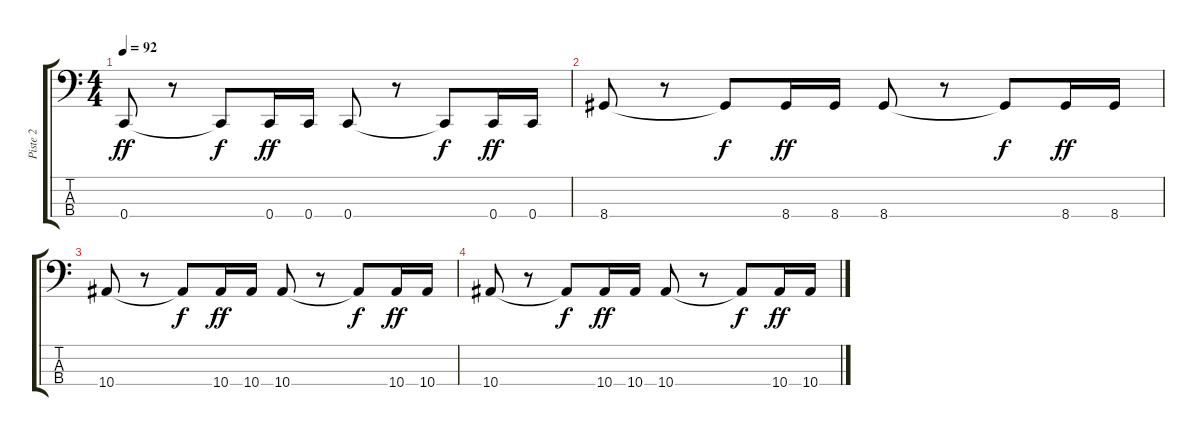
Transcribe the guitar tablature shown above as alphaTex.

\track ("Piste 2" "Piste 2") {instrument electricbasspick}
\staff {score tabs}
\tuning (F2 C2 G1 C1) {hide}
\ts (4 4)
\tempo 92
\clef f4
\ks c
0.4.8{dy ff} r.8 0.4{t}.8{dy f} 0.4.16{dy ff} 0.4.16 0.4.8 r.8 0.4{t}.8{dy f} 0.4.16{dy ff} 0.4.16 |
8.4.8 r.8 8.4{t}.8{dy f} 8.4.16{dy ff} 8.4.16 8.4.8 r.8 8.4{t}.8{dy f} 8.4.16{dy ff} 8.4.16 |
10.4.8 r.8 10.4{t}.8{dy f} 10.4.16{dy ff} 10.4.16 10.4.8 r.8 10.4{t}.8{dy f} 10.4.16{dy ff} 10.4.16 |
10.4.8 r.8 10.4{t}.8{dy f} 10.4.16{dy ff} 10.4.16 10.4.8 r.8 10.4{t}.8{dy f} 10.4.16{dy ff} 10.4.16
